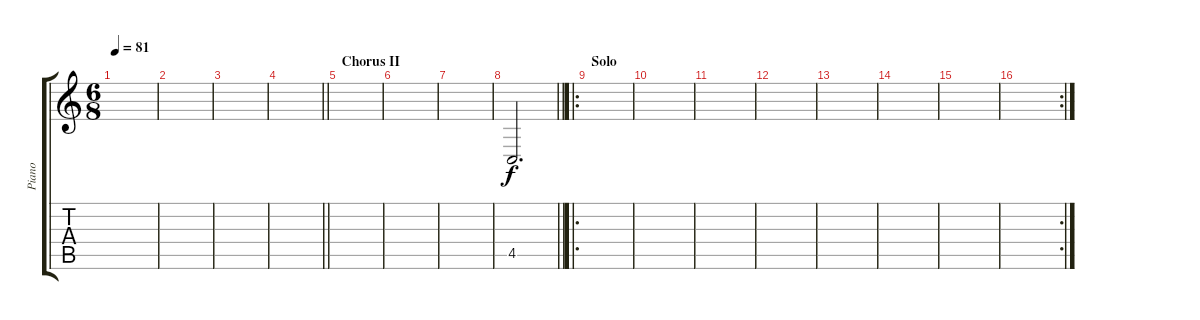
\track ("Piano" "Piano") {instrument acousticgrandpiano}
\staff {score tabs}
\tuning (Eb4 Bb3 Gb3 Db3 Ab2 Eb2) {hide}
\ts (6 8)
\tempo 81
\clef g2
\ks c
|
|
|
\barLineRight lightlight
|
\section ("" "Chorus II")
|
|
|
\barLineRight lightlight
4.5.2{d} |
\ro
\section ("" "Solo")
|
|
|
|
|
|
|
\rc 2
